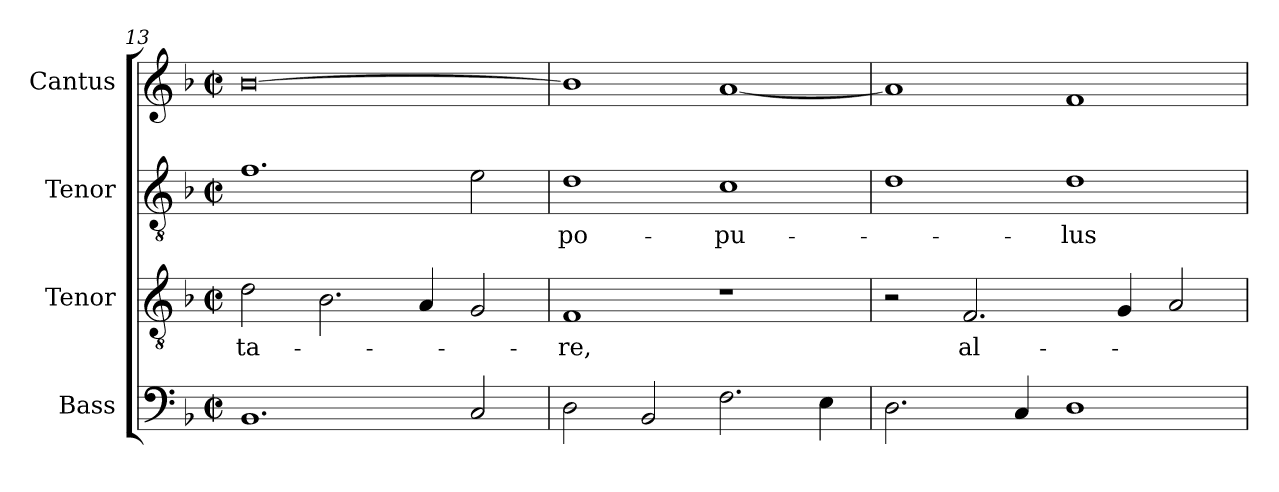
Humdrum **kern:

**kern	**kern	**text	**kern	**text	**kern
*part4	*part3	*part3	*part2	*part2	*part1
*staff4	*staff3	*staff3	*staff2	*staff2	*staff1
*I"Bass	*I"Tenor	*	*I"Tenor	*	*I"Cantus
*	*I'Tenor	*	*	*	*
*clefF4	*clefGv2	*	*clefGv2	*	*clefG2
*	*ITrd7c12	*	*ITrd7c12	*	*
*k[b-]	*k[b-]	*	*k[b-]	*	*k[b-]
*F:	*F:	*	*F:	*	*F:
*M2/2	*M2/2	*	*M2/2	*	*M2/2
*met(c|)	*met(c|)	*	*met(c|)	*	*met(c|)
=13	=13	=13	=13	=13	=13
!	!	!LO:LY:b:color=#000000	!	!	!
1.BB-i	2Di\	-ta-	1.Fi	.	[>0b-i
.	2.BB-i\	.	.	.	.
.	4AAi/	.	.	.	.
2Ci/	2GGi/	.	2Ei\	.	.
=14	=14	=14	=14	=14	=14
!	!	!LO:LY:b:color=#000000	!	!	!
!	!	!	!	!LO:LY:b:color=#000000	!
2Di\	1FFi	-re,	1Di	po-	1b-i]
2BB-i/	.	.	.	.	.
!	!	!	!	!LO:LY:b:color=#000000	!
2.Fi\	1r	.	1Ci	-pu-	[<1ai
4Ei\	.	.	.	.	.
!!LO:LB:g=z
=15	=15	=15	=15	=15	=15
2.Di\	2r	.	1Di	.	1ai]
!	!	!LO:LY:b:color=#000000	!	!	!
.	2.FFi/	al-	.	.	.
4Ci/	.	.	.	.	.
!	!	!	!	!LO:LY:b:color=#000000	!
1Di	.	.	1Di	-lus	1fi
.	4GGi/	.	.	.	.
.	2AAi/	.	.	.	.
=	=	=	=	=	=
*-	*-	*-	*-	*-	*-
